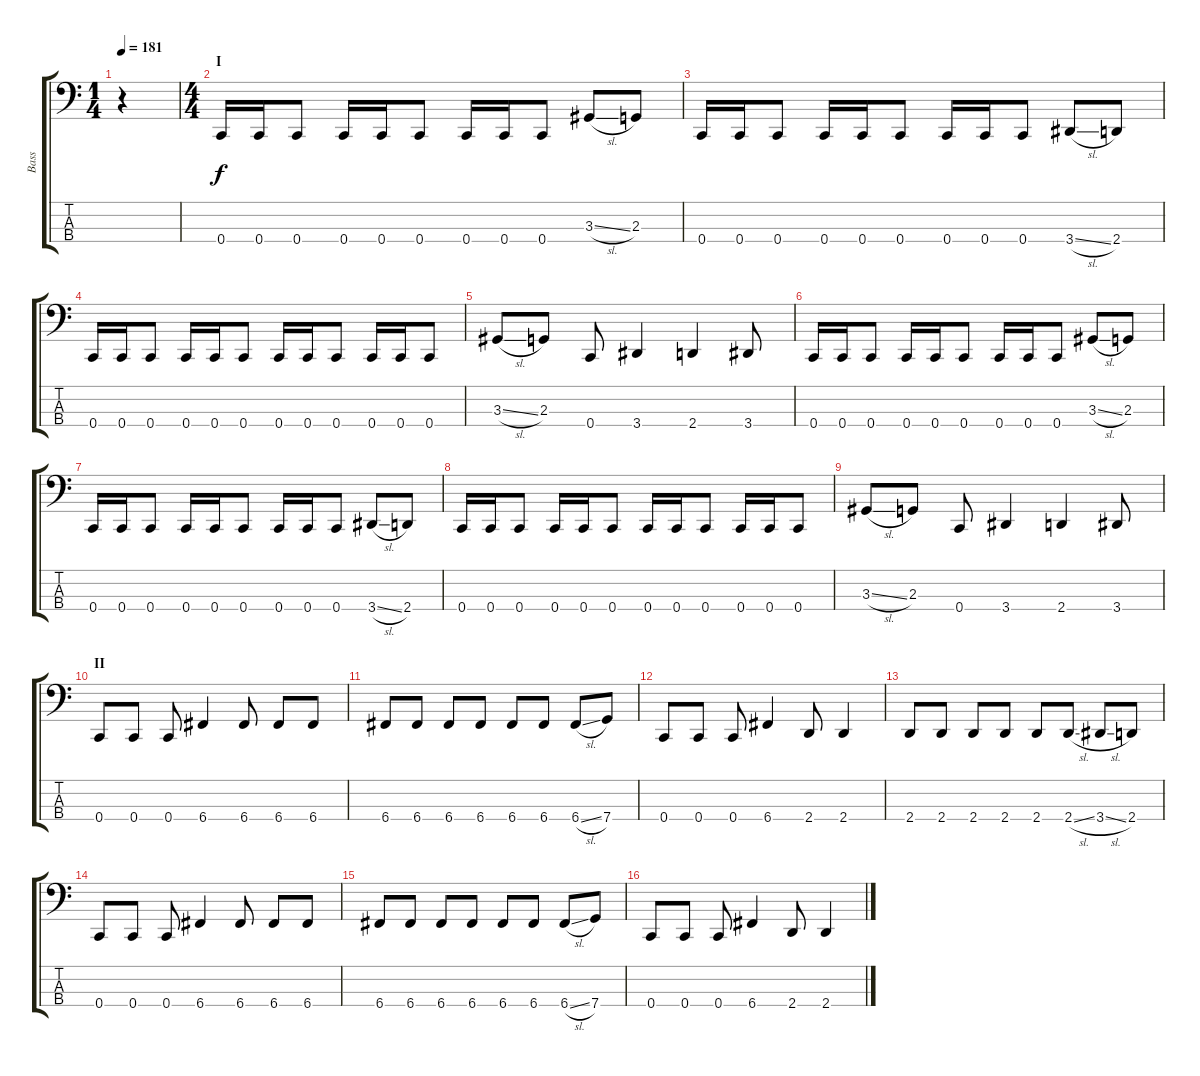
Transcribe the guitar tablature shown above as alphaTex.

\track ("Bass" "Bass") {instrument electricbasspick}
\staff {score tabs}
\tuning (Eb2 Bb1 F1 C1) {hide}
\ts (1 4)
\tempo 181
\clef f4
\ks c
r.4{dy f instrument electricbasspick} |
\ts (4 4)
\section ("" "I")
0.4.16 0.4.16 0.4.8 0.4.16 0.4.16 0.4.8 0.4.16 0.4.16 0.4.8 3.3{sl}.8 2.3.8 |
0.4.16 0.4.16 0.4.8 0.4.16 0.4.16 0.4.8 0.4.16 0.4.16 0.4.8 3.4{sl}.8 2.4.8 |
0.4.16 0.4.16 0.4.8 0.4.16 0.4.16 0.4.8 0.4.16 0.4.16 0.4.8 0.4.16 0.4.16 0.4.8 |
3.3{sl}.8 2.3.8 0.4.8 3.4.4 2.4.4 3.4.8 |
0.4.16 0.4.16 0.4.8 0.4.16 0.4.16 0.4.8 0.4.16 0.4.16 0.4.8 3.3{sl}.8 2.3.8 |
0.4.16 0.4.16 0.4.8 0.4.16 0.4.16 0.4.8 0.4.16 0.4.16 0.4.8 3.4{sl}.8 2.4.8 |
0.4.16 0.4.16 0.4.8 0.4.16 0.4.16 0.4.8 0.4.16 0.4.16 0.4.8 0.4.16 0.4.16 0.4.8 |
3.3{sl}.8 2.3.8 0.4.8 3.4.4 2.4.4 3.4.8 |
\section ("" "II")
0.4.8 0.4.8 0.4.8 6.4.4 6.4.8 6.4.8 6.4.8 |
6.4.8 6.4.8 6.4.8 6.4.8 6.4.8 6.4.8 6.4{sl}.8 7.4.8 |
0.4.8 0.4.8 0.4.8 6.4.4 2.4.8 2.4.4 |
2.4.8 2.4.8 2.4.8 2.4.8 2.4.8 2.4{sl}.8 3.4{sl}.8 2.4.8 |
0.4.8 0.4.8 0.4.8 6.4.4 6.4.8 6.4.8 6.4.8 |
6.4.8 6.4.8 6.4.8 6.4.8 6.4.8 6.4.8 6.4{sl}.8 7.4.8 |
0.4.8 0.4.8 0.4.8 6.4.4 2.4.8 2.4.4
